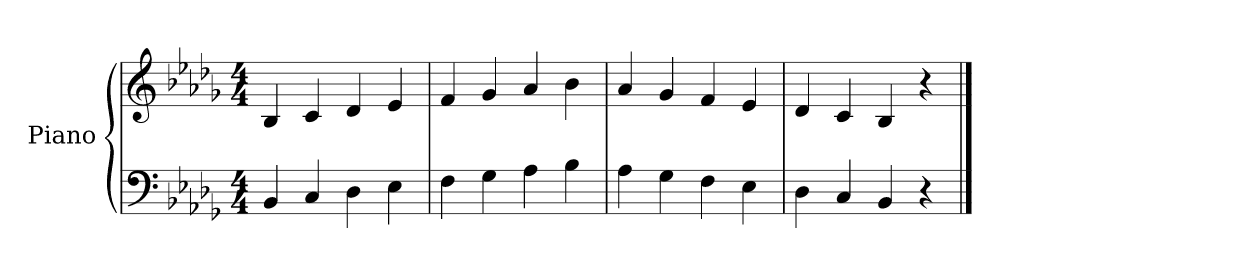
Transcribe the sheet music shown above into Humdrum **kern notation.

**kern	**kern
*part1	*part1
*staff2	*staff1
*I"Piano	*
*I'Pno.	*
*clefF4	*clefG2
*k[b-e-a-d-g-]	*k[b-e-a-d-g-]
*M4/4	*M4/4
=1	=1
4BB-/	4B-/
4C/	4c/
4D-\	4d-/
4E-\	4e-/
=2	=2
4F\	4f/
4G-\	4g-/
4A-\	4a-/
4B-\	4b-\
=3	=3
4A-\	4a-/
4G-\	4g-/
4F\	4f/
4E-\	4e-/
=4	=4
4D-\	4d-/
4C/	4c/
4BB-/	4B-/
4r	4r
==	==
*-	*-
